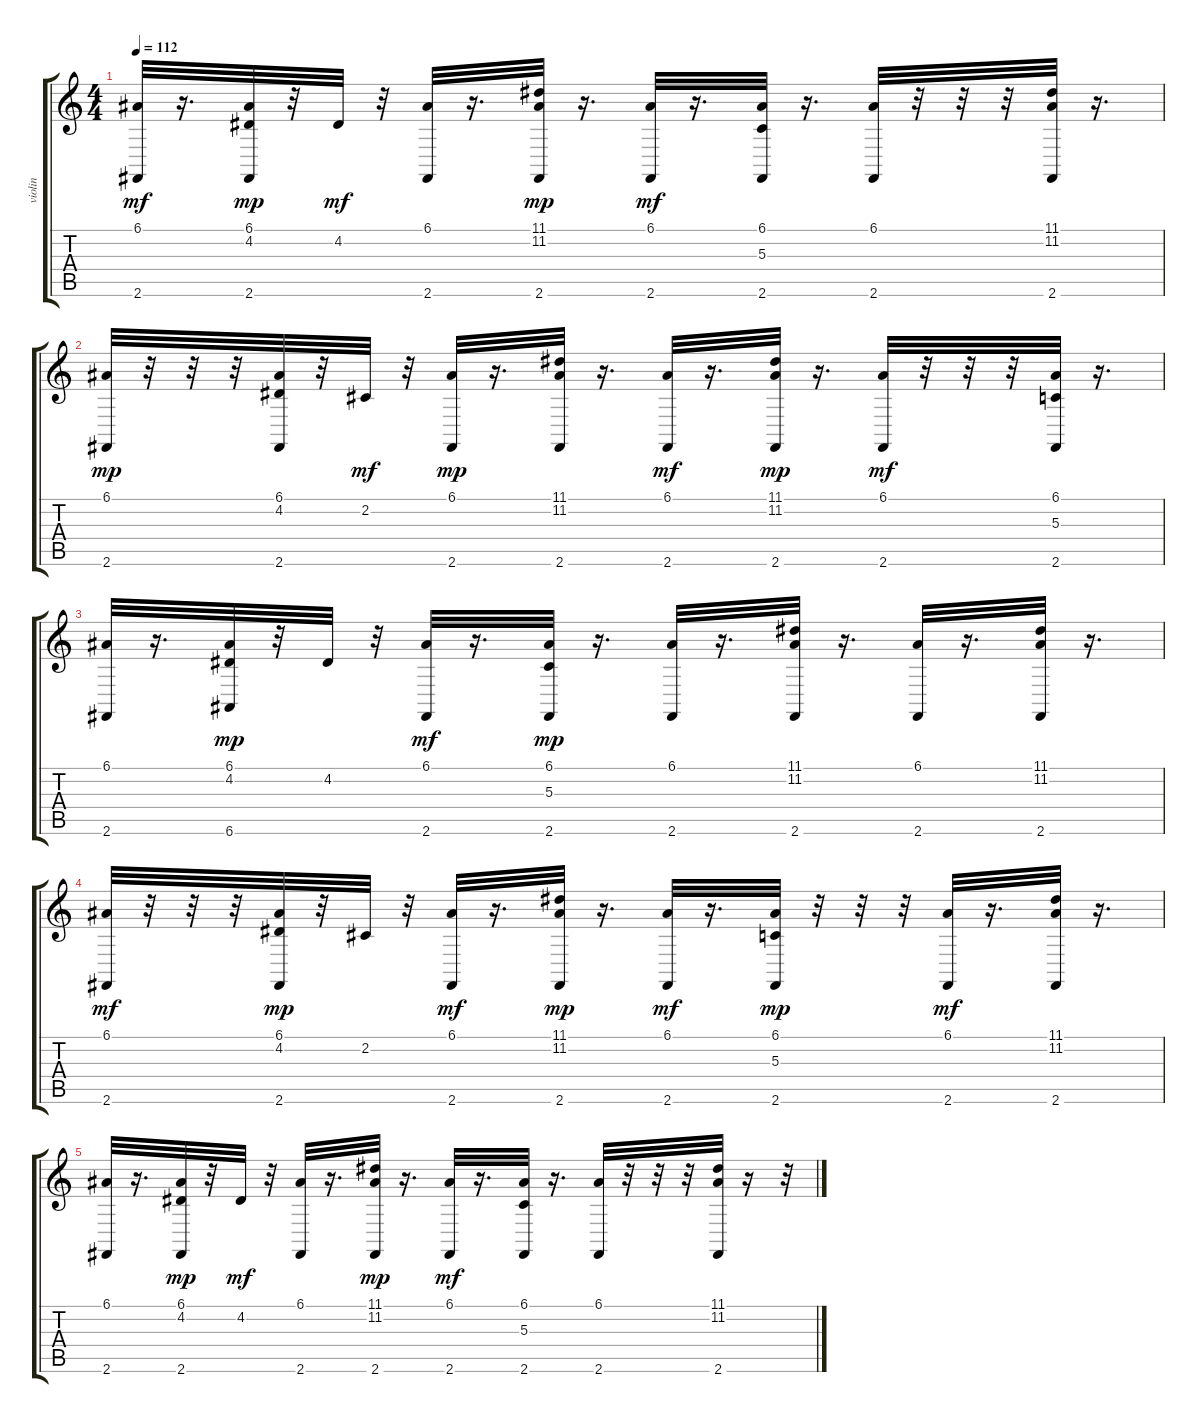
\track ("violin" "violin") {instrument violin}
\staff {score tabs}
\tuning (E4 B3 G3 D3 A2 E2) {hide}
\ts (4 4)
\tempo 112
\clef g2
\ks c
(6.1 2.6).32{dy mf} r.16{d} (6.1 4.2 2.6).32{dy mp} r.32 4.2.32{dy mf} r.32 (6.1 2.6).32 r.16{d} (11.1 11.2 2.6).32{dy mp} r.16{d} (6.1 2.6).32{dy mf} r.16{d} (6.1 5.3 2.6).32 r.16{d} (6.1 2.6).32 r.32 r.32 r.32 (11.1 11.2 2.6).32 r.16{d} |
(6.1 2.6).32{dy mp} r.32 r.32 r.32 (6.1 4.2 2.6).32 r.32 2.2.32{dy mf} r.32 (6.1 2.6).32{dy mp} r.16{d} (11.1 11.2 2.6).32 r.16{d} (6.1 2.6).32{dy mf} r.16{d} (11.1 11.2 2.6).32{dy mp} r.16{d} (6.1 2.6).32{dy mf} r.32 r.32 r.32 (6.1 5.3 2.6).32 r.16{d} |
(6.1 2.6).32 r.16{d} (6.1 4.2 6.6).32{dy mp} r.32 4.2.32 r.32 (6.1 2.6).32{dy mf} r.16{d} (6.1 5.3 2.6).32{dy mp} r.16{d} (6.1 2.6).32 r.16{d} (11.1 11.2 2.6).32 r.16{d} (6.1 2.6).32 r.16{d} (11.1 11.2 2.6).32 r.16{d} |
(6.1 2.6).32{dy mf} r.32 r.32 r.32 (6.1 4.2 2.6).32{dy mp} r.32 2.2.32 r.32 (6.1 2.6).32{dy mf} r.16{d} (11.1 11.2 2.6).32{dy mp} r.16{d} (6.1 2.6).32{dy mf} r.16{d} (6.1 5.3 2.6).32{dy mp} r.32 r.32 r.32 (6.1 2.6).32{dy mf} r.16{d} (11.1 11.2 2.6).32 r.16{d} |
(6.1 2.6).32 r.16{d} (6.1 4.2 2.6).32{dy mp} r.32 4.2.32{dy mf} r.32 (6.1 2.6).32 r.16{d} (11.1 11.2 2.6).32{dy mp} r.16{d} (6.1 2.6).32{dy mf} r.16{d} (6.1 5.3 2.6).32 r.16{d} (6.1 2.6).32 r.32 r.32 r.32 (11.1 11.2 2.6).32 r.16 r.32
